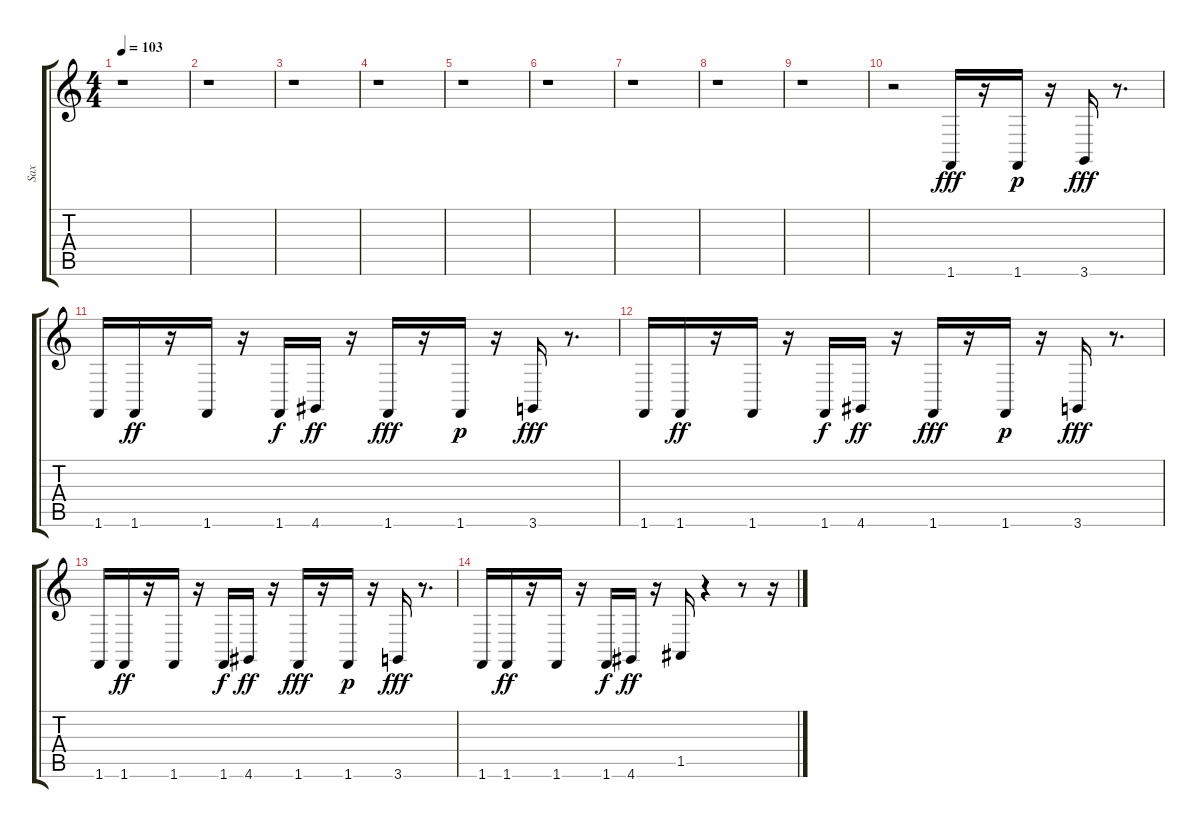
\track ("Sax" "Sax") {instrument altosax}
\staff {score tabs}
\tuning (E4 B3 G3 D3 A2 E2) {hide}
\ts (4 4)
\tempo 103
\clef g2
\ks c
r.1{dy ff} |
r.1 |
r.1 |
r.1 |
r.1 |
r.1 |
r.1 |
r.1 |
r.1 |
r.2 1.6.16{dy fff} r.16 1.6.16{dy p} r.16 3.6.16{dy fff} r.8{d} |
1.6.16 1.6.16{dy ff} r.16 1.6.16 r.16 1.6.16{dy f} 4.6.16{dy ff} r.16 1.6.16{dy fff} r.16 1.6.16{dy p} r.16 3.6.16{dy fff} r.8{d} |
1.6.16 1.6.16{dy ff} r.16 1.6.16 r.16 1.6.16{dy f} 4.6.16{dy ff} r.16 1.6.16{dy fff} r.16 1.6.16{dy p} r.16 3.6.16{dy fff} r.8{d} |
1.6.16 1.6.16{dy ff} r.16 1.6.16 r.16 1.6.16{dy f} 4.6.16{dy ff} r.16 1.6.16{dy fff} r.16 1.6.16{dy p} r.16 3.6.16{dy fff} r.8{d} |
1.6.16 1.6.16{dy ff} r.16 1.6.16 r.16 1.6.16{dy f} 4.6.16{dy ff} r.16 1.5.16 r.4 r.8 r.16
